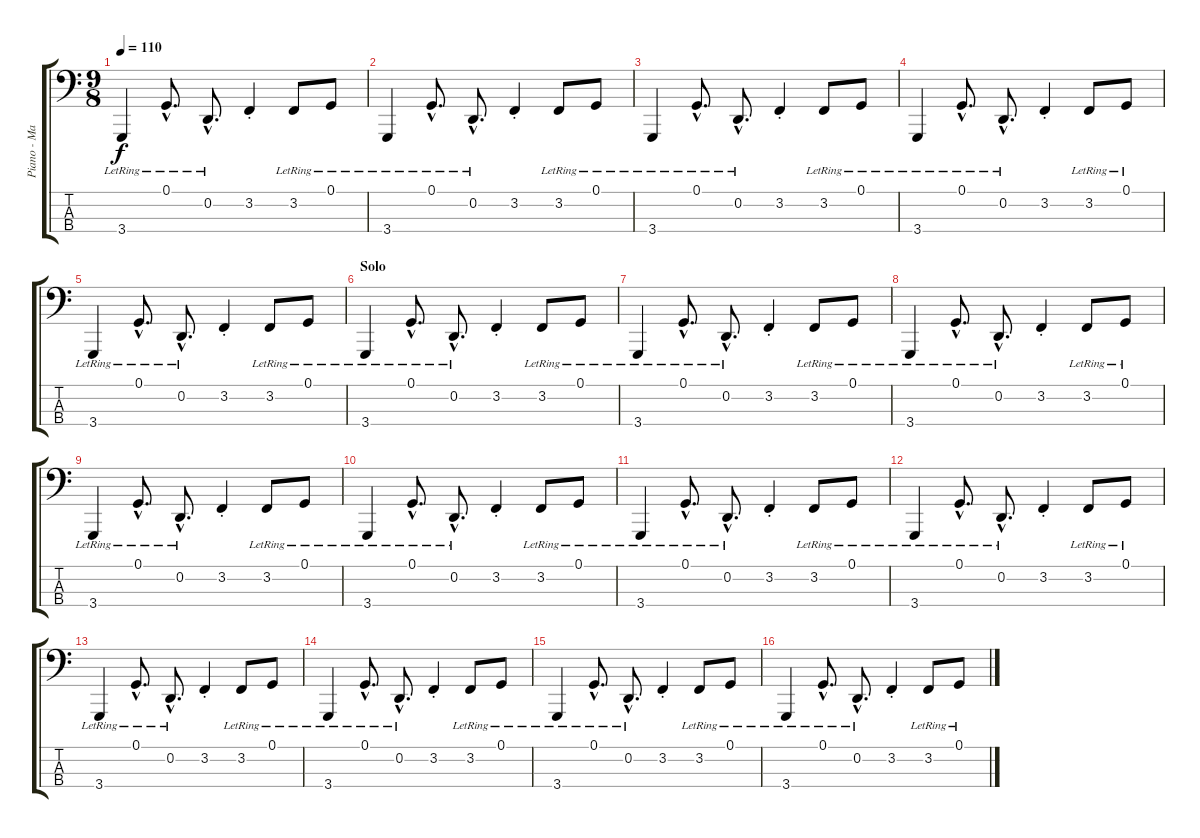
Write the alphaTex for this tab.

\track ("Piano - Main Gauche" "Piano - Ma") {instrument brightacousticpiano}
\staff {score tabs}
\tuning (G2 D2 A1 E1) {hide}
\ts (9 8)
\tempo 110
\clef f4
\ks c
3.4{lr}.4{dy f} 0.1{hac lr}.8{d} 0.2{hac lr}.8{d} 3.2{st}.4 3.2{lr}.8 0.1{lr}.8 |
3.4{lr}.4 0.1{hac lr}.8{d} 0.2{hac lr}.8{d} 3.2{st}.4 3.2{lr}.8 0.1{lr}.8 |
3.4{lr}.4 0.1{hac lr}.8{d} 0.2{hac lr}.8{d} 3.2{st}.4 3.2{lr}.8 0.1{lr}.8 |
3.4{lr}.4 0.1{hac lr}.8{d} 0.2{hac lr}.8{d} 3.2{st}.4 3.2{lr}.8 0.1{lr}.8 |
3.4{lr}.4 0.1{hac lr}.8{d} 0.2{hac lr}.8{d} 3.2{st}.4 3.2{lr}.8 0.1{lr}.8 |
\section ("" "Solo")
3.4{lr}.4 0.1{hac lr}.8{d} 0.2{hac lr}.8{d} 3.2{st}.4 3.2{lr}.8 0.1{lr}.8 |
3.4{lr}.4 0.1{hac lr}.8{d} 0.2{hac lr}.8{d} 3.2{st}.4 3.2{lr}.8 0.1{lr}.8 |
3.4{lr}.4 0.1{hac lr}.8{d} 0.2{hac lr}.8{d} 3.2{st}.4 3.2{lr}.8 0.1{lr}.8 |
3.4{lr}.4 0.1{hac lr}.8{d} 0.2{hac lr}.8{d} 3.2{st}.4 3.2{lr}.8 0.1{lr}.8 |
3.4{lr}.4 0.1{hac lr}.8{d} 0.2{hac lr}.8{d} 3.2{st}.4 3.2{lr}.8 0.1{lr}.8 |
3.4{lr}.4 0.1{hac lr}.8{d} 0.2{hac lr}.8{d} 3.2{st}.4 3.2{lr}.8 0.1{lr}.8 |
3.4{lr}.4 0.1{hac lr}.8{d} 0.2{hac lr}.8{d} 3.2{st}.4 3.2{lr}.8 0.1{lr}.8 |
3.4{lr}.4 0.1{hac lr}.8{d} 0.2{hac lr}.8{d} 3.2{st}.4 3.2{lr}.8 0.1{lr}.8 |
3.4{lr}.4 0.1{hac lr}.8{d} 0.2{hac lr}.8{d} 3.2{st}.4 3.2{lr}.8 0.1{lr}.8 |
3.4{lr}.4 0.1{hac lr}.8{d} 0.2{hac lr}.8{d} 3.2{st}.4 3.2{lr}.8 0.1{lr}.8 |
3.4{lr}.4 0.1{hac lr}.8{d} 0.2{hac lr}.8{d} 3.2{st}.4 3.2{lr}.8 0.1{lr}.8
